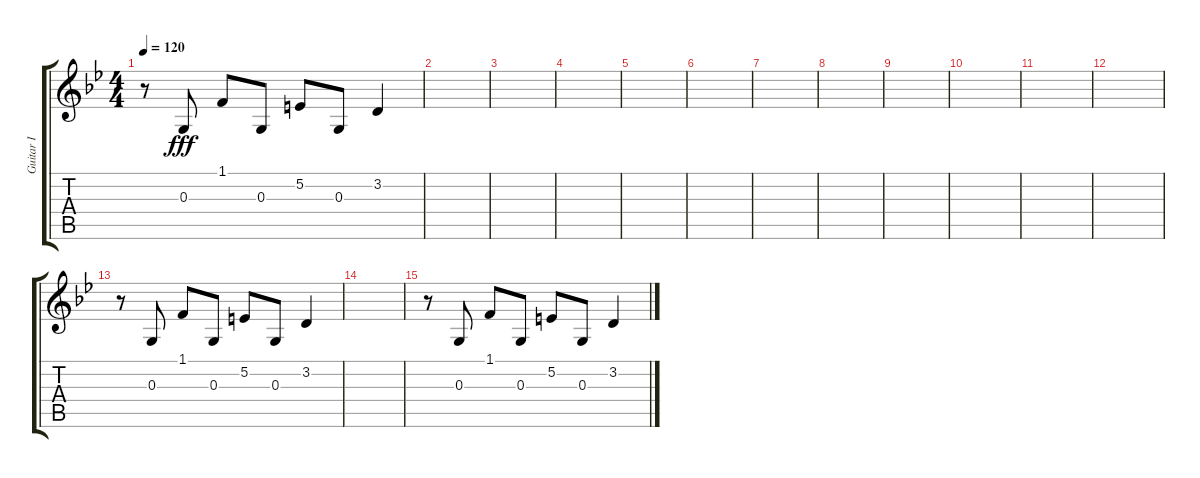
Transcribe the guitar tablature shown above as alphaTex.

\track ("Guitar I" "Guitar I") {instrument lead1square}
\staff {score tabs}
\tuning (E4 B3 G3 D3 A2 E2) {hide}
\ts (4 4)
\tempo 120
\clef g2
\ks bb
r.8{dy fff} 0.3.8 1.1.8 0.3.8 5.2.8 0.3.8 3.2.4 |
|
|
|
|
|
|
|
|
|
|
|
r.8 0.3.8 1.1.8 0.3.8 5.2.8 0.3.8 3.2.4 |
|
r.8 0.3.8 1.1.8 0.3.8 5.2.8 0.3.8 3.2.4
